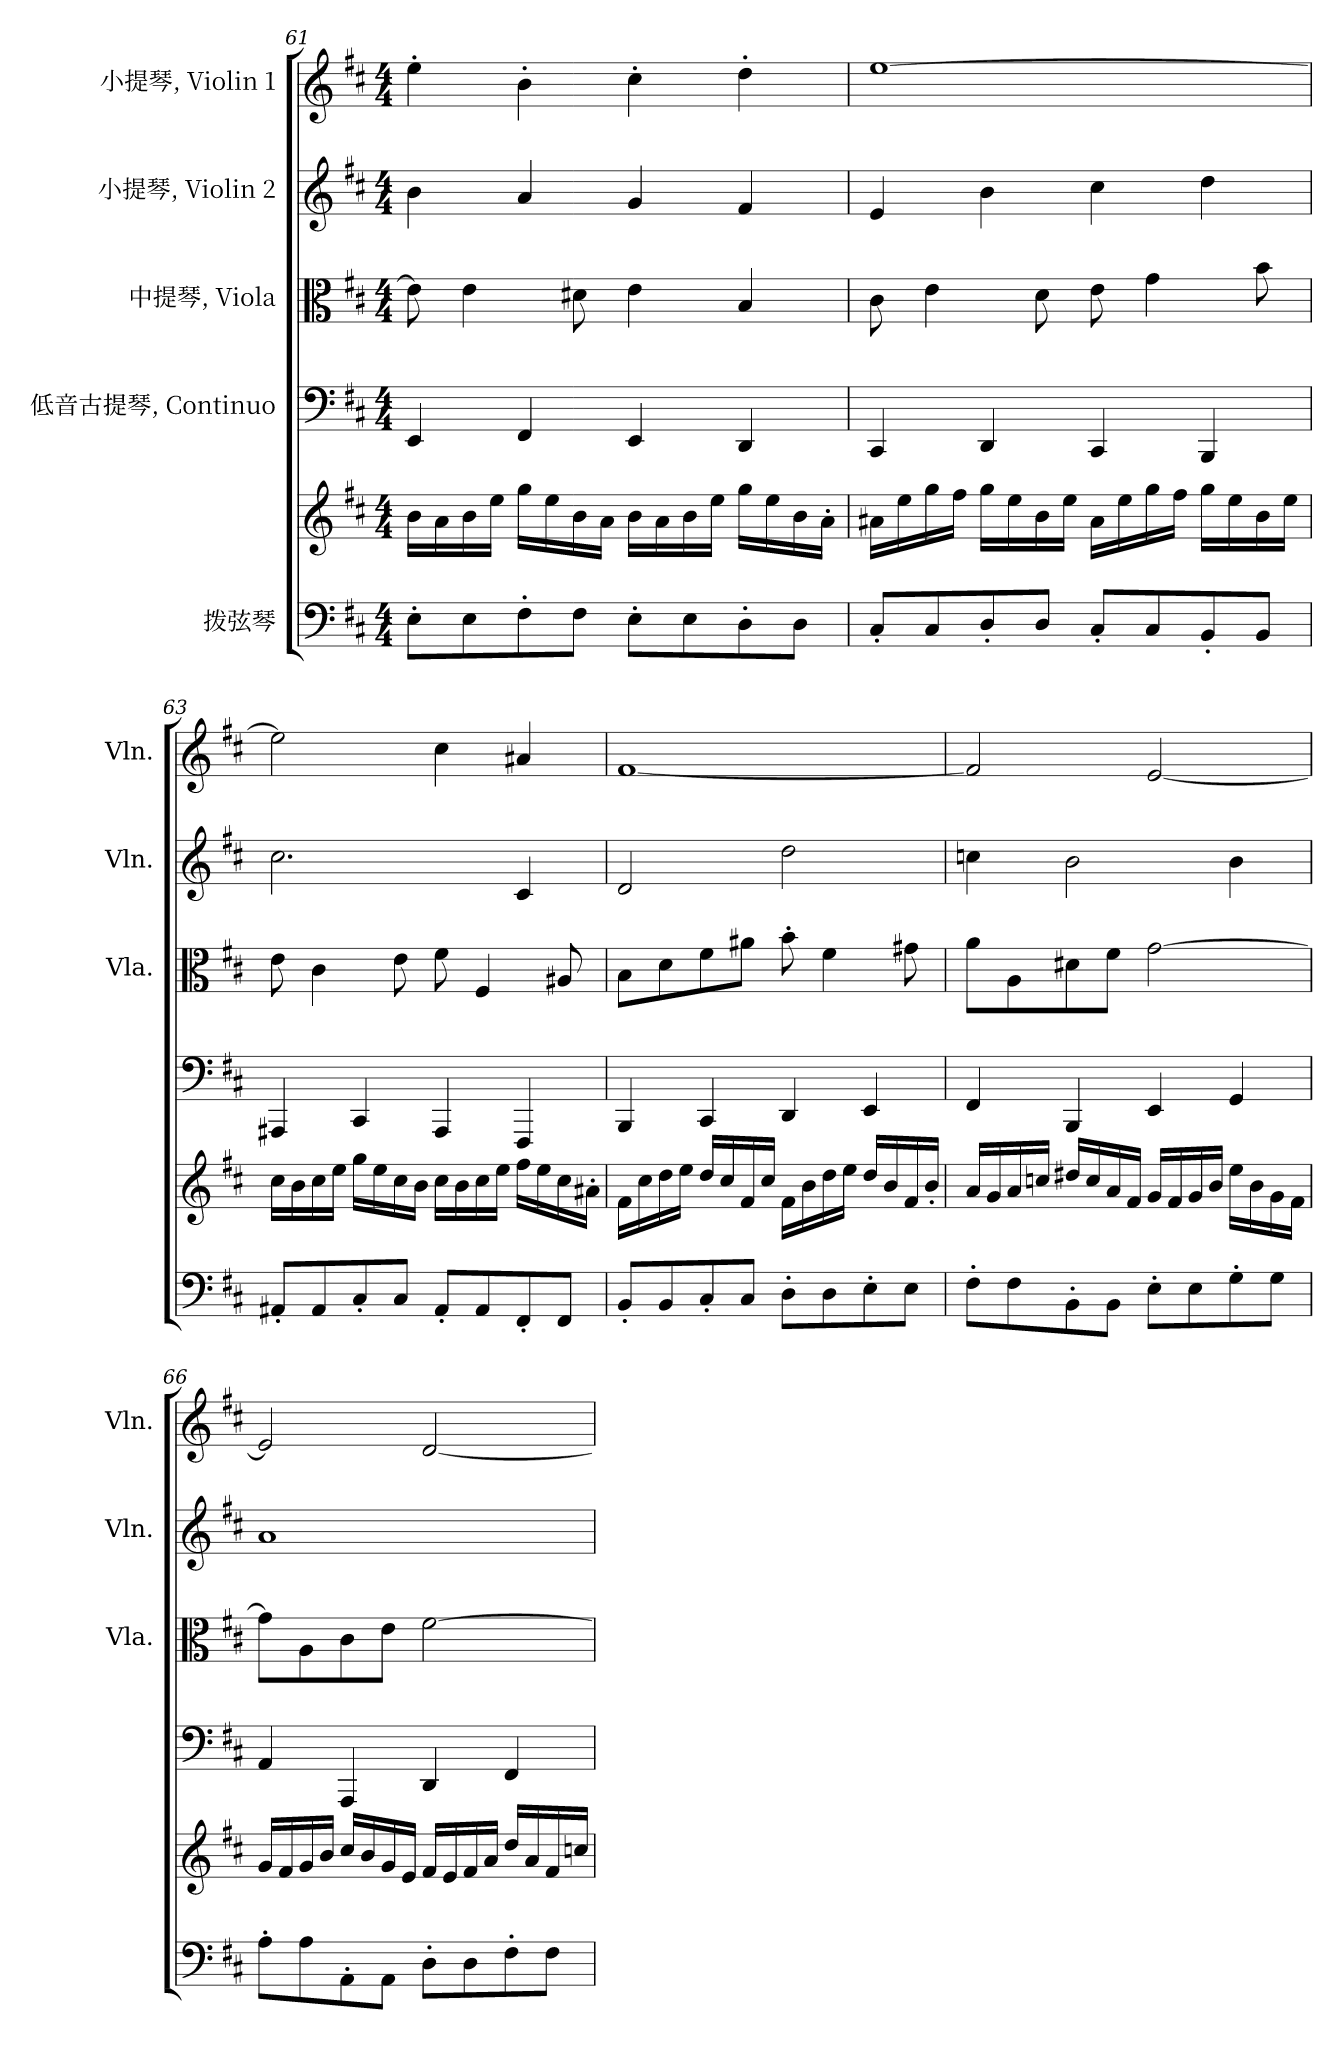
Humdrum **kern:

**kern	**kern	**kern	**kern	**kern	**kern
*part5	*part5	*part4	*part3	*part2	*part1
*staff6	*staff5	*staff4	*staff3	*staff2	*staff1
*I"拨弦琴	*	*I"低音古提琴, Continuo	*I"中提琴, Viola	*I"小提琴, Violin 2	*I"小提琴, Violin 1
*	*	*	*I'Vla.	*I'Vln.	*I'Vln.
*clefF4	*clefG2	*clefF4	*clefC3	*clefG2	*clefG2
*k[f#c#]	*k[f#c#]	*k[f#c#]	*k[f#c#]	*k[f#c#]	*k[f#c#]
*M4/4	*M4/4	*M4/4	*M4/4	*M4/4	*M4/4
=61	=61	=61	=61	=61	=61
8E'\L	16b\LL	4EE/	8e\]	4b\	4ee'\
.	16a\	.	.	.	.
8E\	16b\	.	4e\	.	.
.	16ee\JJ	.	.	.	.
8F#'\	16gg\LL	4FF#/	.	4a/	4b'\
.	16ee\	.	.	.	.
8F#\J	16b\	.	8d#X\	.	.
.	16a\JJ	.	.	.	.
8E'\L	16b\LL	4EE/	4e\	4g/	4cc#'\
.	16a\	.	.	.	.
8E\	16b\	.	.	.	.
.	16ee\JJ	.	.	.	.
8D'\	16gg\LL	4DD/	4B/	4f#/	4dd'\
.	16ee\	.	.	.	.
8D\J	16b\	.	.	.	.
.	16a'\JJ	.	.	.	.
!!LO:LB:g=z
=62	=62	=62	=62	=62	=62
8C#'/L	16a#X\LL	4CC#/	8c#\	4e/	[1ee
.	16ee\	.	.	.	.
8C#/	16gg\	.	4e\	.	.
.	16ff#\JJ	.	.	.	.
8D'/	16gg\LL	4DD/	.	4b\	.
.	16ee\	.	.	.	.
8D/J	16b\	.	8d\	.	.
.	16ee\JJ	.	.	.	.
8C#'/L	16a#\LL	4CC#/	8e\	4cc#\	.
.	16ee\	.	.	.	.
8C#/	16gg\	.	4g\	.	.
.	16ff#\JJ	.	.	.	.
8BB'/	16gg\LL	4BBB/	.	4dd\	.
.	16ee\	.	.	.	.
8BB/J	16b\	.	8b\	.	.
.	16ee\JJ	.	.	.	.
=63	=63	=63	=63	=63	=63
8AA#X'/L	16cc#\LL	4AAA#X/	8e\	2.cc#\	2ee\]
.	16b\	.	.	.	.
8AA#/	16cc#\	.	4c#\	.	.
.	16ee\JJ	.	.	.	.
8C#'/	16gg\LL	4CC#/	.	.	.
.	16ee\	.	.	.	.
8C#/J	16cc#\	.	8e\	.	.
.	16b\JJ	.	.	.	.
8AA#'/L	16cc#\LL	4AAA#/	8f#\	.	4cc#\
.	16b\	.	.	.	.
8AA#/	16cc#\	.	4F#/	.	.
.	16ee\JJ	.	.	.	.
8FF#'/	16ff#\LL	4FFF#/	.	4c#/	4a#X/
.	16ee\	.	.	.	.
8FF#/J	16cc#\	.	8A#X/	.	.
.	16a#X'\JJ	.	.	.	.
!!LO:PB:g=z
=64	=64	=64	=64	=64	=64
8BB'/L	16f#\LL	4BBB/	8B\L	2d/	[1f#
.	16cc#\	.	.	.	.
8BB/	16dd\	.	8d\	.	.
.	16ee\JJ	.	.	.	.
8C#'/	16dd/LL	4CC#/	8f#\	.	.
.	16cc#/	.	.	.	.
8C#/J	16f#/	.	8a#X\J	.	.
.	16cc#/JJ	.	.	.	.
8D'\L	16f#\LL	4DD/	8b'\	2dd\	.
.	16b\	.	.	.	.
8D\	16dd\	.	4f#\	.	.
.	16ee\JJ	.	.	.	.
8E'\	16dd/LL	4EE/	.	.	.
.	16b/	.	.	.	.
8E\J	16f#/	.	8g#X\	.	.
.	16b'/JJ	.	.	.	.
=65	=65	=65	=65	=65	=65
8F#'\L	16a/LL	4FF#/	8a\L	4ccn\	2f#/]
.	16g/	.	.	.	.
8F#\	16a/	.	8A\	.	.
.	16ccn/JJ	.	.	.	.
8BB'\	16dd#X/LL	4BBB/	8d#X\	2b\	.
.	16cc/	.	.	.	.
8BB\J	16a/	.	8f#\J	.	.
.	16f#/JJ	.	.	.	.
8E'\L	16g/LL	4EE/	[2g\	.	[2e/
.	16f#/	.	.	.	.
8E\	16g/	.	.	.	.
.	16b/JJ	.	.	.	.
8G'\	16ee\LL	4GG/	.	4b\	.
.	16b\	.	.	.	.
8G\J	16g\	.	.	.	.
.	16f#\JJ	.	.	.	.
!!LO:LB:g=z
=66	=66	=66	=66	=66	=66
8A'\L	16g/LL	4AA/	8g\L]	1a	2e/]
.	16f#/	.	.	.	.
8A\	16g/	.	8A\	.	.
.	16b/JJ	.	.	.	.
8AA'\	16cc#/LL	4AAA/	8c#\	.	.
.	16b/	.	.	.	.
8AA\J	16g/	.	8e\J	.	.
.	16e/JJ	.	.	.	.
8D'\L	16f#/LL	4DD/	[2f#\	.	[2d/
.	16e/	.	.	.	.
8D\	16f#/	.	.	.	.
.	16a/JJ	.	.	.	.
8F#'\	16dd/LL	4FF#/	.	.	.
.	16a/	.	.	.	.
8F#\J	16f#/	.	.	.	.
.	16ccn/JJ	.	.	.	.
=	=	=	=	=	=
*-	*-	*-	*-	*-	*-
